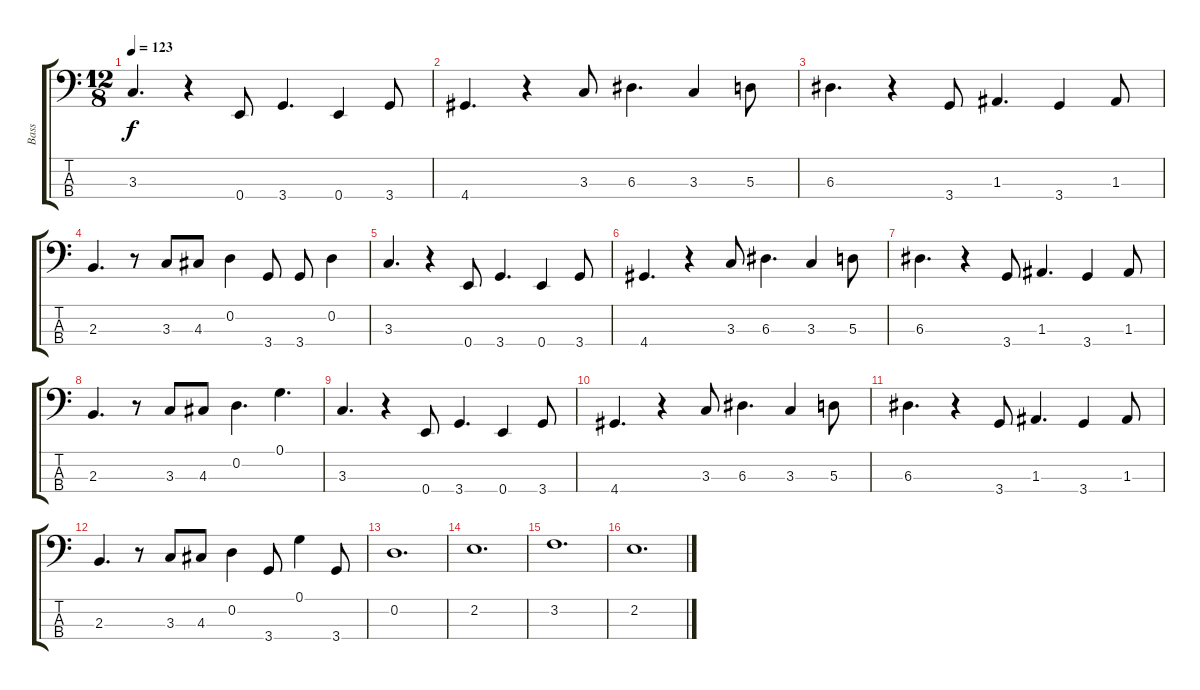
\track ("Bass" "Bass") {instrument electricbassfinger}
\staff {score tabs}
\tuning (G2 D2 A1 E1) {hide}
\ts (12 8)
\tempo 123
\clef f4
\ks c
3.3.4{d dy f} r.4 0.4.8 3.4.4{d} 0.4.4 3.4.8 |
4.4.4{d} r.4 3.3.8 6.3.4{d} 3.3.4 5.3.8 |
6.3.4{d} r.4 3.4.8 1.3.4{d} 3.4.4 1.3.8 |
2.3.4{d} r.8 3.3.8 4.3.8 0.2.4 3.4.8 3.4.8 0.2.4 |
3.3.4{d} r.4 0.4.8 3.4.4{d} 0.4.4 3.4.8 |
4.4.4{d} r.4 3.3.8 6.3.4{d} 3.3.4 5.3.8 |
6.3.4{d} r.4 3.4.8 1.3.4{d} 3.4.4 1.3.8 |
2.3.4{d} r.8 3.3.8 4.3.8 0.2.4{d} 0.1.4{d} |
3.3.4{d} r.4 0.4.8 3.4.4{d} 0.4.4 3.4.8 |
4.4.4{d} r.4 3.3.8 6.3.4{d} 3.3.4 5.3.8 |
6.3.4{d} r.4 3.4.8 1.3.4{d} 3.4.4 1.3.8 |
2.3.4{d} r.8 3.3.8 4.3.8 0.2.4 3.4.8 0.1.4 3.4.8 |
0.2.1{d} |
2.2.1{d} |
3.2.1{d} |
2.2.1{d}
